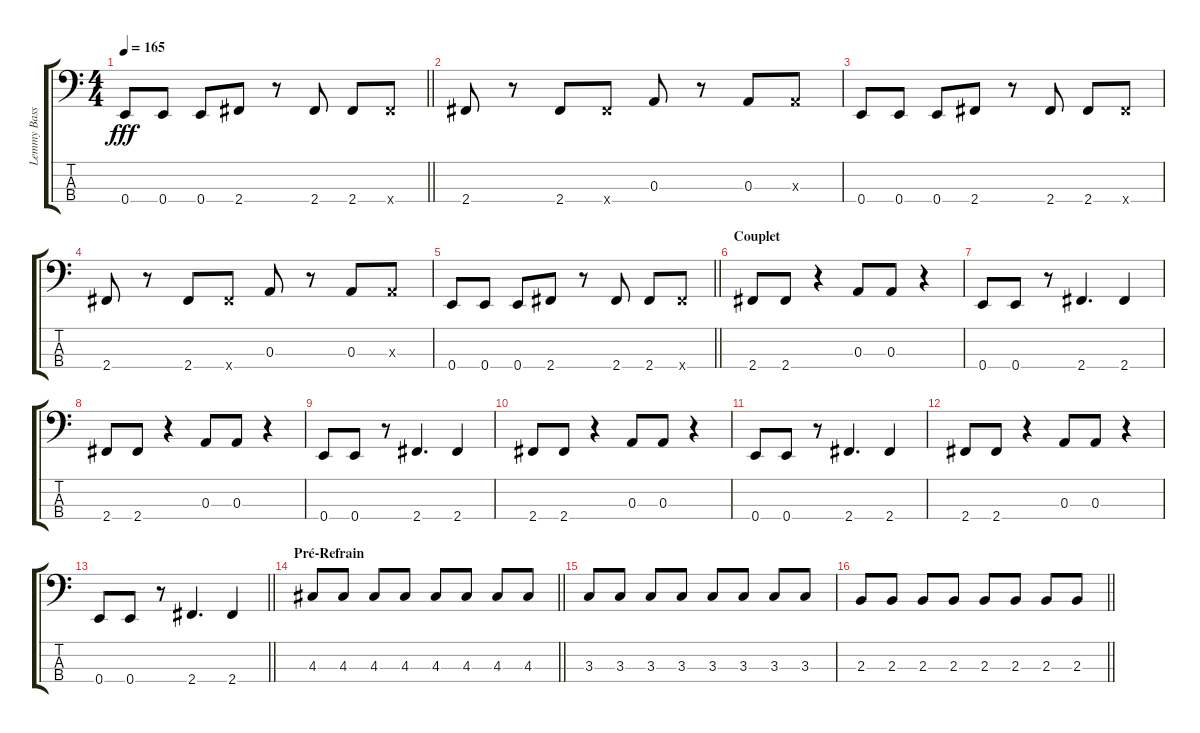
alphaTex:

\track ("Lemmy Bass" "Lemmy Bass") {instrument electricbassfinger}
\staff {score tabs}
\tuning (G2 D2 A1 E1) {hide}
\ts (4 4)
\tempo 165
\clef f4
\barLineRight lightlight
\ks c
0.4.8{dy fff} 0.4.8 0.4.8 2.4.8 r.8 2.4.8 2.4.8 2.4{x}.8 |
2.4.8 r.8 2.4.8 2.4{x}.8 0.3.8 r.8 0.3.8 0.3{x}.8 |
0.4.8 0.4.8 0.4.8 2.4.8 r.8 2.4.8 2.4.8 2.4{x}.8 |
2.4.8 r.8 2.4.8 2.4{x}.8 0.3.8 r.8 0.3.8 0.3{x}.8 |
\barLineRight lightlight
0.4.8 0.4.8 0.4.8 2.4.8 r.8 2.4.8 2.4.8 2.4{x}.8 |
\section ("" "Couplet")
2.4.8 2.4.8 r.4 0.3.8 0.3.8 r.4 |
0.4.8 0.4.8 r.8 2.4.4{d} 2.4.4 |
2.4.8 2.4.8 r.4 0.3.8 0.3.8 r.4 |
0.4.8 0.4.8 r.8 2.4.4{d} 2.4.4 |
2.4.8 2.4.8 r.4 0.3.8 0.3.8 r.4 |
0.4.8 0.4.8 r.8 2.4.4{d} 2.4.4 |
2.4.8 2.4.8 r.4 0.3.8 0.3.8 r.4 |
\barLineRight lightlight
0.4.8 0.4.8 r.8 2.4.4{d} 2.4.4 |
\section ("" "Pré-Refrain")
\barLineRight lightlight
4.3.8 4.3.8 4.3.8 4.3.8 4.3.8 4.3.8 4.3.8 4.3.8 |
3.3.8 3.3.8 3.3.8 3.3.8 3.3.8 3.3.8 3.3.8 3.3.8 |
\barLineRight lightlight
2.3.8 2.3.8 2.3.8 2.3.8 2.3.8 2.3.8 2.3.8 2.3.8
